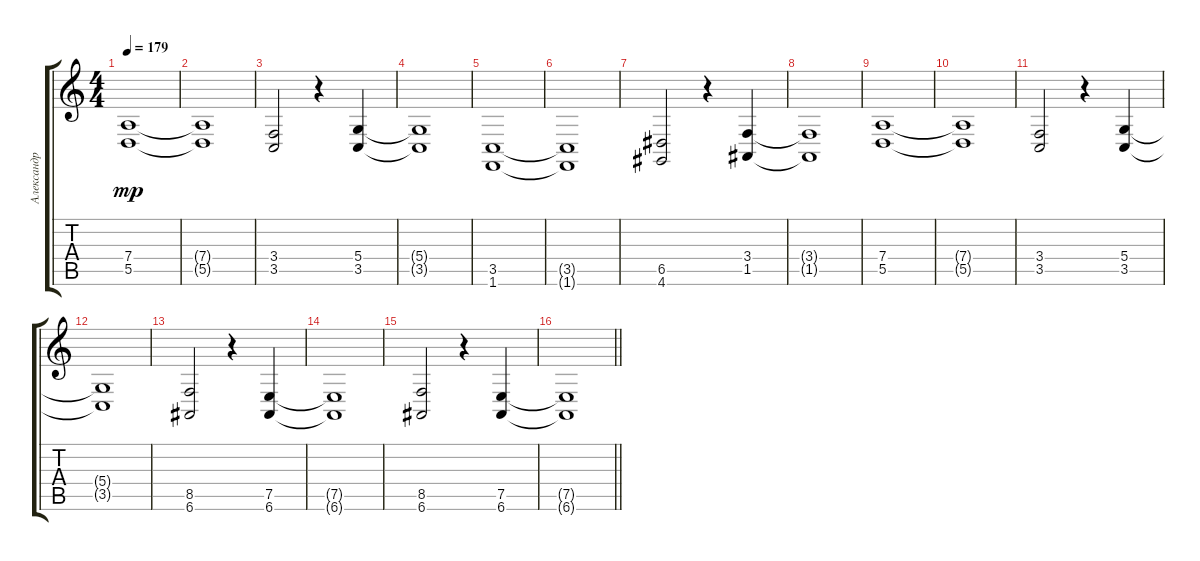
\track ("Александр \"Wish\" Андрюхин" "Александр ") {instrument stringensemble1}
\staff {score tabs}
\tuning (E4 B3 G3 D3 A2 E2) {hide}
\ts (4 4)
\tempo 179
\clef g2
\ks c
(7.4 5.5).1{dy mp} |
(7.4{t} 5.5{t}).1 |
(3.4 3.5).2 r.4 (5.4 3.5).4 |
(5.4{t} 3.5{t}).1 |
(3.5 1.6).1 |
(3.5{t} 1.6{t}).1 |
(6.5 4.6).2 r.4 (3.4 1.5).4 |
(3.4{t} 1.5{t}).1 |
(7.4 5.5).1 |
(7.4{t} 5.5{t}).1 |
(3.4 3.5).2 r.4 (5.4 3.5).4 |
(5.4{t} 3.5{t}).1 |
(8.5 6.6).2 r.4 (7.5 6.6).4 |
(7.5{t} 6.6{t}).1 |
(8.5 6.6).2 r.4 (7.5 6.6).4 |
\barLineRight lightlight
(7.5{t} 6.6{t}).1
